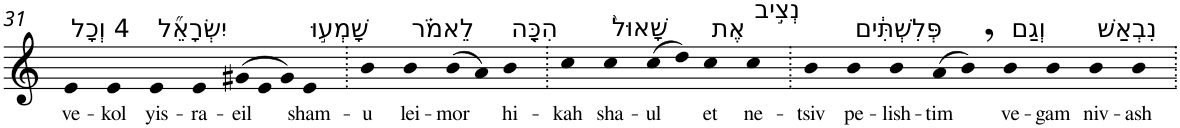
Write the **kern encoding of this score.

**kern	**text
*part1	*part1
*staff1	*staff1
*I"Piano	*
*I'Pno	*
!!LO:PB:g=z
*clefG2	*
*k[]	*
=31	=31
!LO:TX:a:t=4 וְכָל	!
!	!LO:LY:b
4e	ve-
!	!LO:LY:b
4e	-kol
!LO:TX:a:t=יִשְׂרָאֵ֞ל	!
!	!LO:LY:b
4e	yis-
!	!LO:LY:b
4e	-ra-
*Xtuplet	*
!	!LO:LY:b
(>12g#X	-eil
12e	.
12g#)	.
!LO:TX:a:t=שָׁמְע֣וּ	!
!	!LO:LY:b
4e	sham-
=32.	=32.
!	!LO:LY:b
4b	-u
!LO:TX:a:t=לֵאמֹ֗ר	!
!	!LO:LY:b
4b	lei-
!	!LO:LY:b
(>8b	-mor
8a)	.
!LO:TX:a:t=הִכָּ֤ה	!
!	!LO:LY:b
4b	hi-
=33.	=33.
!	!LO:LY:b
4cc	-kah
!LO:TX:a:t=שָׁאוּל֙	!
!	!LO:LY:b
4cc	sha-
!	!LO:LY:b
(>8cc	-ul
8dd)	.
!LO:TX:a:t=אֶת	!
!	!LO:LY:b
4cc	et
!LO:TX:a:t=נְצִ֣יב	!
!	!LO:LY:b
4cc	ne-
=34.	=34.
!	!LO:LY:b
4b	-tsiv
!LO:TX:a:t=פְּלִשְׁתִּ֔ים	!
!	!LO:LY:b
4b	pe-
!	!LO:LY:b
4b	-lish-
!	!LO:LY:b
(>8a	-tim
8b,)	.
!LO:TX:a:t=וְגַם	!
!	!LO:LY:b
4b	ve-
!	!LO:LY:b
4b	-gam
!LO:TX:a:t=נִבְאַשׁ	!
!	!LO:LY:b
4b	niv-
!	!LO:LY:b
4b	-ash
=.	=.
*-	*-
